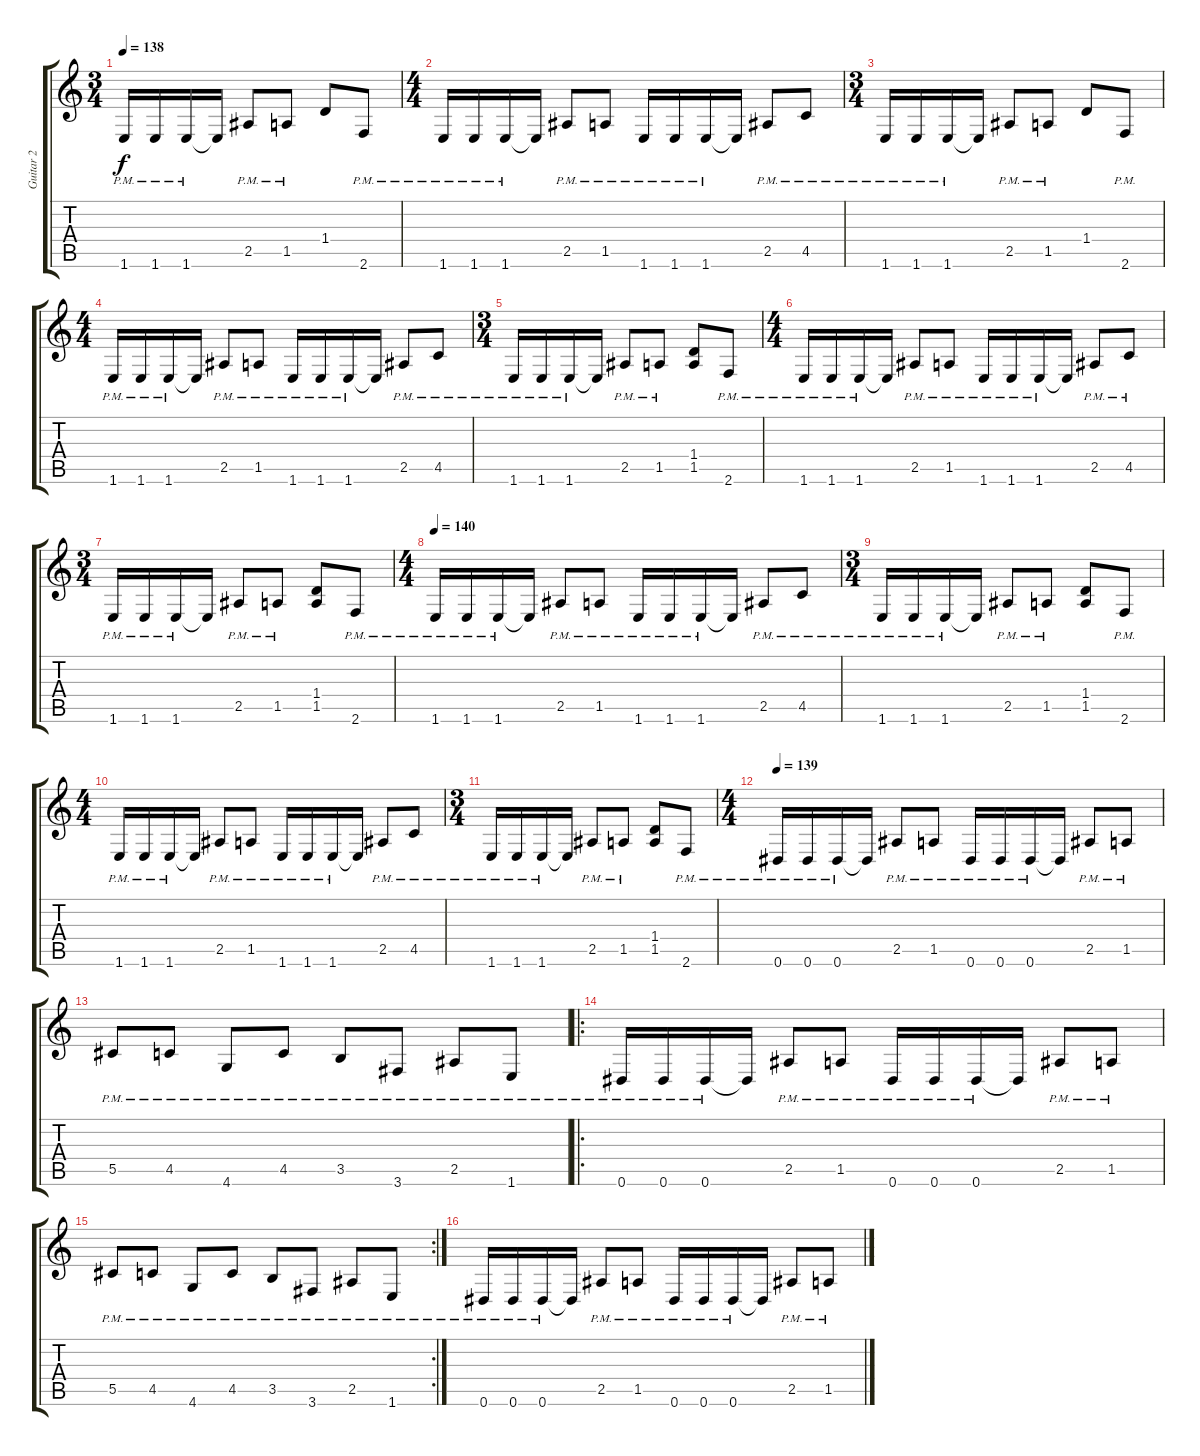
\track ("Guitar 2" "Guitar 2") {instrument distortionguitar}
\staff {score tabs}
\tuning (Eb4 Bb3 Gb3 Db3 Ab2 Eb2) {hide}
\ts (3 4)
\tempo 138
\clef g2
\ks c
1.6{pm}.16{dy f} 1.6{pm}.16 1.6{pm}.16 1.6{t}.16 2.5{pm}.8 1.5{pm}.8 1.4.8 2.6{pm}.8 |
\ts (4 4)
1.6{pm}.16 1.6{pm}.16 1.6{pm}.16 1.6{t}.16 2.5{pm}.8 1.5{pm}.8 1.6{pm}.16 1.6{pm}.16 1.6{pm}.16 1.6{t}.16 2.5{pm}.8 4.5{pm}.8 |
\ts (3 4)
1.6{pm}.16 1.6{pm}.16 1.6{pm}.16 1.6{t}.16 2.5{pm}.8 1.5{pm}.8 1.4.8 2.6{pm}.8 |
\ts (4 4)
1.6{pm}.16 1.6{pm}.16 1.6{pm}.16 1.6{t}.16 2.5{pm}.8 1.5{pm}.8 1.6{pm}.16 1.6{pm}.16 1.6{pm}.16 1.6{t}.16 2.5{pm}.8 4.5{pm}.8 |
\ts (3 4)
1.6{pm}.16 1.6{pm}.16 1.6{pm}.16 1.6{t}.16 2.5{pm}.8 1.5{pm}.8 (1.4 1.5).8 2.6{pm}.8 |
\ts (4 4)
1.6{pm}.16 1.6{pm}.16 1.6{pm}.16 1.6{t}.16 2.5{pm}.8 1.5{pm}.8 1.6{pm}.16 1.6{pm}.16 1.6{pm}.16 1.6{t}.16 2.5{pm}.8 4.5{pm}.8 |
\ts (3 4)
1.6{pm}.16 1.6{pm}.16 1.6{pm}.16 1.6{t}.16 2.5{pm}.8 1.5{pm}.8 (1.4 1.5).8 2.6{pm}.8 |
\ts (4 4)
\tempo 140
1.6{pm}.16 1.6{pm}.16 1.6{pm}.16 1.6{t}.16 2.5{pm}.8 1.5{pm}.8 1.6{pm}.16 1.6{pm}.16 1.6{pm}.16 1.6{t}.16 2.5{pm}.8 4.5{pm}.8 |
\ts (3 4)
1.6{pm}.16 1.6{pm}.16 1.6{pm}.16 1.6{t}.16 2.5{pm}.8 1.5{pm}.8 (1.4 1.5).8 2.6{pm}.8 |
\ts (4 4)
1.6{pm}.16 1.6{pm}.16 1.6{pm}.16 1.6{t}.16 2.5{pm}.8 1.5{pm}.8 1.6{pm}.16 1.6{pm}.16 1.6{pm}.16 1.6{t}.16 2.5{pm}.8 4.5{pm}.8 |
\ts (3 4)
1.6{pm}.16 1.6{pm}.16 1.6{pm}.16 1.6{t}.16 2.5{pm}.8 1.5{pm}.8 (1.4 1.5).8 2.6{pm}.8 |
\ts (4 4)
\tempo 139
0.6{pm}.16 0.6{pm}.16 0.6{pm}.16 0.6{t}.16 2.5{pm}.8 1.5{pm}.8 0.6{pm}.16 0.6{pm}.16 0.6{pm}.16 0.6{t}.16 2.5{pm}.8 1.5{pm}.8 |
5.5{pm}.8 4.5{pm}.8 4.6{pm}.8 4.5{pm}.8 3.5{pm}.8 3.6{pm}.8 2.5{pm}.8 1.6{pm}.8 |
\ro
0.6{pm}.16 0.6{pm}.16 0.6{pm}.16 0.6{t}.16 2.5{pm}.8 1.5{pm}.8 0.6{pm}.16 0.6{pm}.16 0.6{pm}.16 0.6{t}.16 2.5{pm}.8 1.5{pm}.8 |
\rc 2
5.5{pm}.8 4.5{pm}.8 4.6{pm}.8 4.5{pm}.8 3.5{pm}.8 3.6{pm}.8 2.5{pm}.8 1.6{pm}.8 |
0.6{pm}.16 0.6{pm}.16 0.6{pm}.16 0.6{t}.16 2.5{pm}.8 1.5{pm}.8 0.6{pm}.16 0.6{pm}.16 0.6{pm}.16 0.6{t}.16 2.5{pm}.8 1.5{pm}.8
